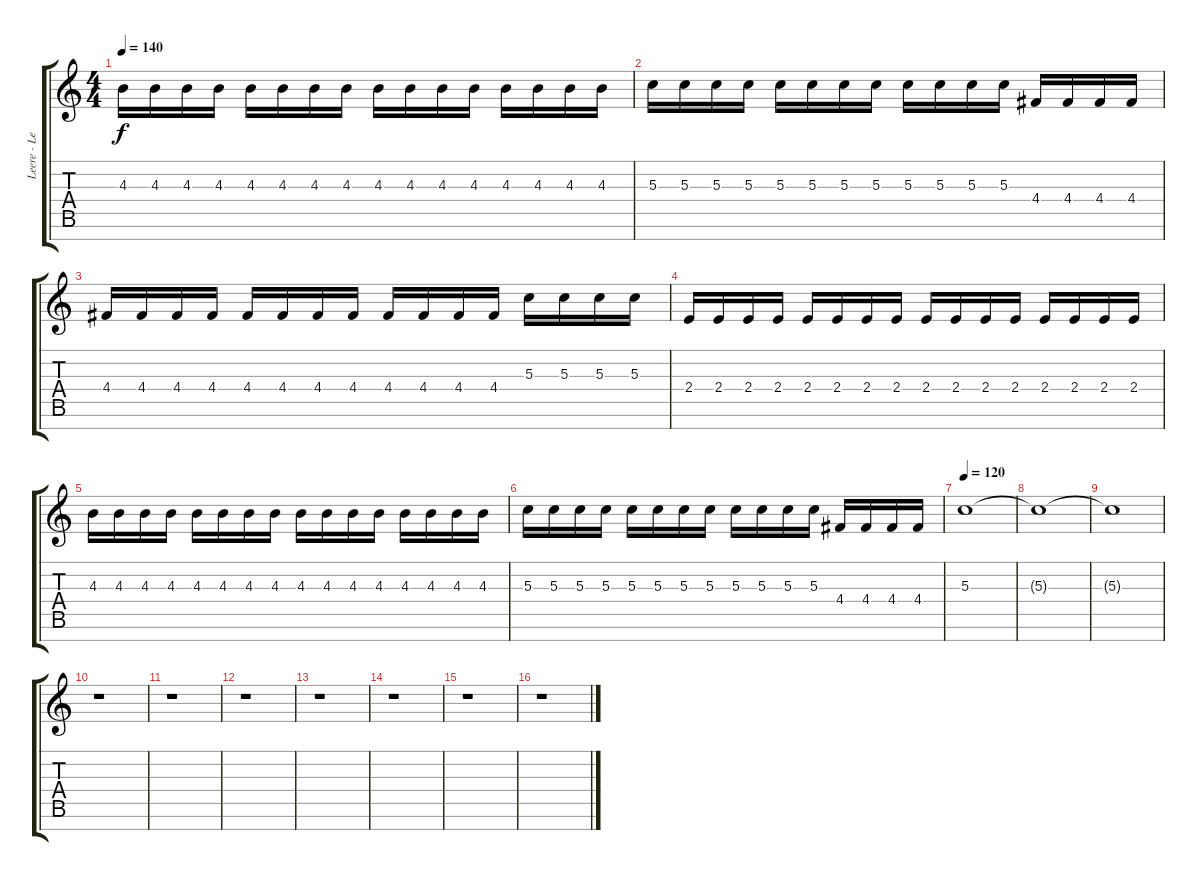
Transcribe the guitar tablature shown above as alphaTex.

\track ("Leere - Lead Guitar" "Leere - Le") {instrument distortionguitar}
\staff {score tabs}
\tuning (E4 B3 G3 D3 A2 E2 B1) {hide}
\ts (4 4)
\tempo 140
\clef g2
\ks c
4.3.16{dy f volume 13} 4.3.16 4.3.16 4.3.16 4.3.16 4.3.16 4.3.16 4.3.16 4.3.16 4.3.16 4.3.16 4.3.16 4.3.16 4.3.16 4.3.16 4.3.16 |
5.3.16 5.3.16 5.3.16 5.3.16 5.3.16 5.3.16 5.3.16 5.3.16 5.3.16 5.3.16 5.3.16 5.3.16 4.4.16 4.4.16 4.4.16 4.4.16 |
4.4.16 4.4.16 4.4.16 4.4.16 4.4.16 4.4.16 4.4.16 4.4.16 4.4.16 4.4.16 4.4.16 4.4.16 5.3.16 5.3.16 5.3.16 5.3.16 |
2.4.16 2.4.16 2.4.16 2.4.16 2.4.16 2.4.16 2.4.16 2.4.16 2.4.16 2.4.16 2.4.16 2.4.16 2.4.16 2.4.16 2.4.16 2.4.16 |
4.3.16{volume 10} 4.3.16 4.3.16 4.3.16 4.3.16 4.3.16 4.3.16 4.3.16 4.3.16 4.3.16 4.3.16 4.3.16 4.3.16 4.3.16 4.3.16 4.3.16 |
5.3.16 5.3.16 5.3.16 5.3.16 5.3.16 5.3.16 5.3.16 5.3.16 5.3.16 5.3.16 5.3.16 5.3.16 4.4.16 4.4.16 4.4.16 4.4.16 |
\tempo 120
5.3.1{volume 0} |
5.3{t}.1 |
5.3{t}.1 |
r.1{volume 13} |
r.1 |
r.1 |
r.1 |
r.1 |
r.1 |
r.1
